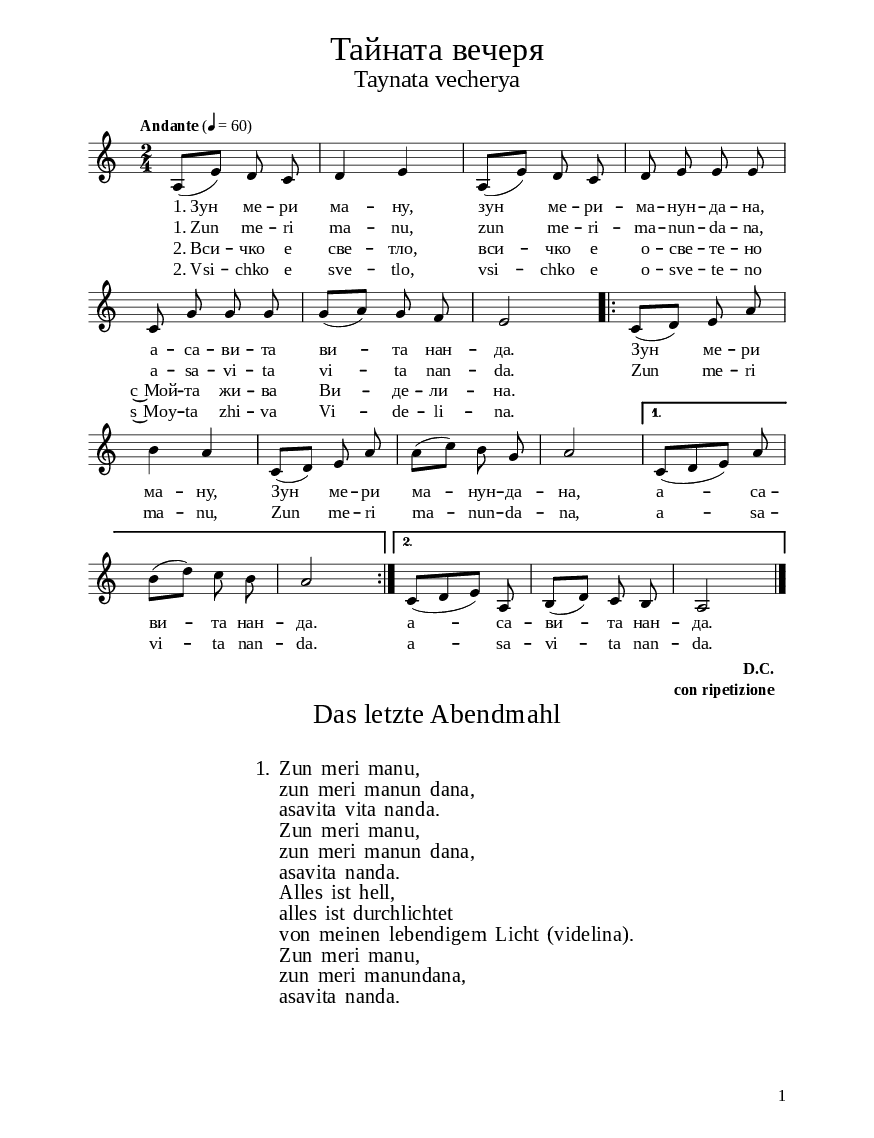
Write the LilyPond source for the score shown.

\version "2.24.0"

% include paper part and global functions
\include "include/globals.ily"

\bookpart {
  \label #'ref066_1
  \tocItem \markup "Тайната вечеря – Taynata vecherya "
  \include "include/bookpart-paper.ily"
  \score {
    \include "include/score-layout.ily"

    \new Voice \absolute  {
      \clef treble
      \key a \minor
      \time 2/4
      \tempoFunc "Andante" 4 "60"
      \autoBeamOff

      a8 ([ e'8 ]) d'8 c'8 | d'4 e'4 | a8 ([ e'8 ])  d'8 c'8 | d'8 e'8 e'8 e'8 \break |
      c'8 g'8 g'8 g'8 | g'8 ([a'8]) g'8 f'8 | e'2 \repeat volta 2 {
        c'8 ([ d'8 ]) e'8 a'8 |\break
        b'4 a'4 | c'8 ([ d'8 ]) e'8 a'8 | a'8 ([ c''8 ]) b'8 g'8 | a'2 |
      } \alternative {
        {
          c'8 ([ d' e' ]) a'  | \break
          b'8 ([ d''8 ]) c''8 b'8 | a'2 |
        } {  c'8 ([ d'8 e'8 ]) a8 | b8 ([ d'8 ]) c'8 b8 | a2 | \bar "|." \break }
      }
    }

    \addlyrics {
      "1. Зун" ме -- ри ма -- ну, зун ме -- ри -- ма -- нун -- да -- на,
      а -- са -- ви -- та ви -- та нан -- да. Зун ме -- ри
      ма -- ну, Зун ме -- ри ма -- нун -- да -- на, а -- са --
      ви -- та  нан -- да.  а -- са -- ви -- та  нан -- да.
    }

    \addlyrics {
      "1. Zun" me -- ri ma -- nu, zun me -- ri -- ma -- nun -- da -- na,
      a -- sa -- vi -- ta vi -- ta nan -- da. Zun me -- ri
      ma -- nu, Zun me -- ri ma -- nun -- da -- na, a -- sa --
      vi -- ta  nan -- da.  a -- sa -- vi -- ta  nan -- da.
    }

    \addlyrics {
      "2. Вси" -- чко е све -- тло, вси -- чко е о -- све -- те -- но
      с~Мой -- та жи -- ва Ви -- де -- ли -- на.
    }

    \addlyrics {
      "2. Vsi" -- chko e sve -- tlo, vsi -- chko e o -- sve -- te -- no
      s~Moy -- ta zhi -- va Vi -- de -- li -- na.
    }

    \header {
      title = \titleFunc "Тайната вечеря" "Taynata vecherya"
    }

    \midi{}

  } % score
  \markup \dc-two "D.C." "con ripetizione"


  % include foreign translation(s) of the song
  \version "2.22.1"

\markup \fill-line { \fontsize #deTitleFontSize "Das letzte Abendmahl" }
\markup \null
\markup \null
\markup \fontsize #deCoupletFontSize {
  \hspace #16
  \override #`(baseline-skip . ,deCoupletBaselineSkip)

  \column {
     \line { " " }
      \line { 1.  Zun meri manu, }
      \line {   "   " zun meri manun dana, }
      \line {   "   " asavita vita nanda. }
      \line {   "   " Zun meri manu, }
      \line {   "   " zun meri manun dana, }

\line {   "   " asavita nanda. }

\line {   "   " Alles ist hell, }

\line {   "   " alles ist durchlichtet }

\line {   "   " von meinen lebendigem Licht (videlina). }

\line {   "   " Zun meri manu, }

\line {   "   " zun meri manundana, }

\line {   "   " asavita nanda. }
    }
}


} % bookpart
